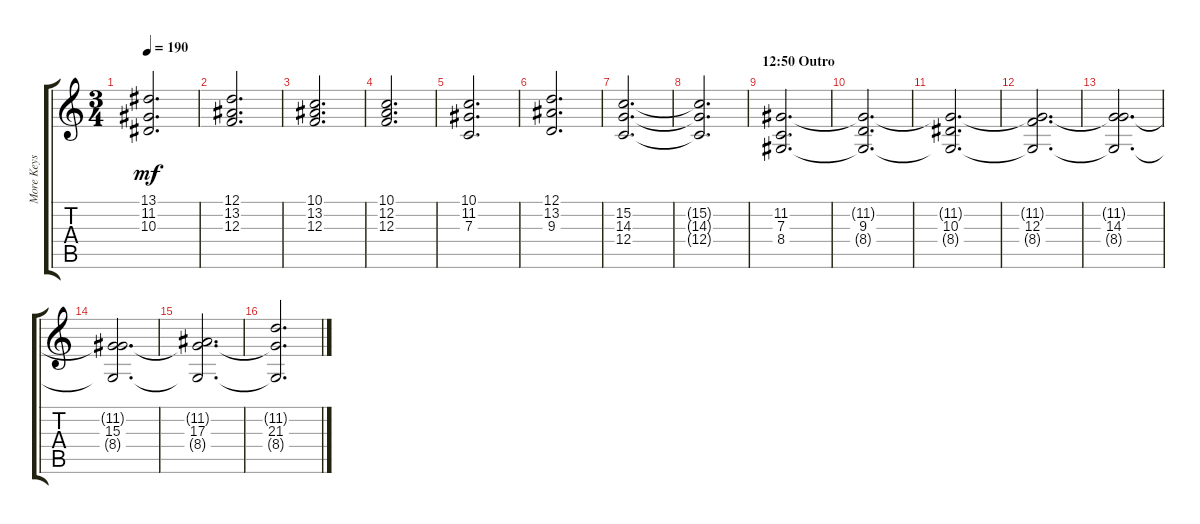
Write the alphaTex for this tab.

\track ("More Keys" "More Keys") {instrument stringensemble1}
\staff {score tabs}
\tuning (D4 A3 F3 C3 G2 C2) {hide}
\ts (3 4)
\tempo 190
\clef g2
\ks c
(13.1 11.2 10.3).2{d dy mf} |
(12.1 13.2 12.3).2{d} |
(10.1 13.2 12.3).2{d} |
(10.1 12.2 12.3).2{d} |
(10.1 11.2 7.3).2{d} |
(12.1 13.2 9.3).2{d} |
(15.2 14.3 12.4).2{d} |
(15.2{t} 14.3{t} 12.4{t}).2{d} |
\section ("" "12:50 Outro")
(11.2 7.3 8.4).2{d} |
(11.2{t} 9.3 8.4{t}).2{d} |
(11.2{t} 10.3 8.4{t}).2{d} |
(11.2{t} 12.3 8.4{t}).2{d} |
(11.2{t} 14.3 8.4{t}).2{d} |
(11.2{t} 15.3 8.4{t}).2{d} |
(11.2{t} 17.3 8.4{t}).2{d} |
(11.2{t} 21.3 8.4{t}).2{d}
